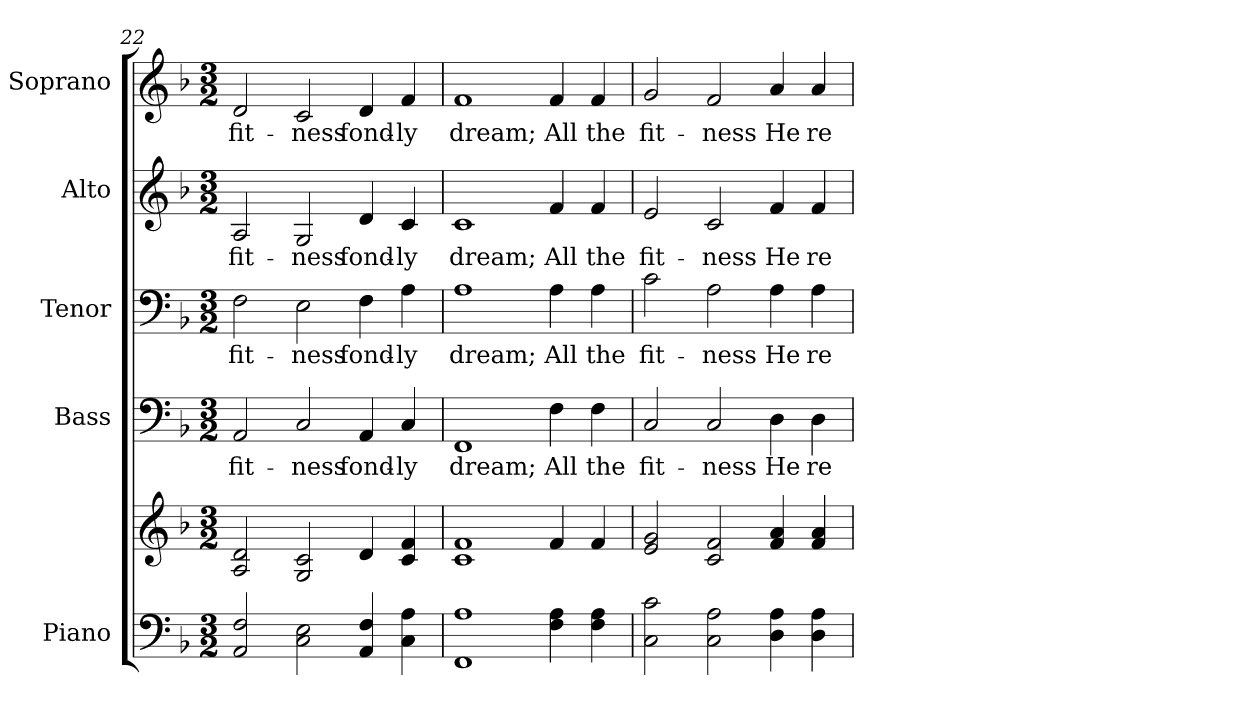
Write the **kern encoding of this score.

**kern	**kern	**kern	**text	**kern	**text	**kern	**text	**kern	**text
*part5	*part5	*part4	*part4	*part3	*part3	*part2	*part2	*part1	*part1
*staff6	*staff5	*staff4	*staff4	*staff3	*staff3	*staff2	*staff2	*staff1	*staff1
*I"Piano	*	*I"Bass	*	*I"Tenor	*	*I"Alto	*	*I"Soprano	*
*I'Pno.	*	*I'B.	*	*I'T.	*	*I'A.	*	*I'S.	*
*clefF4	*clefG2	*clefF4	*	*clefF4	*	*clefG2	*	*clefG2	*
*k[b-]	*k[b-]	*k[b-]	*	*k[b-]	*	*k[b-]	*	*k[b-]	*
*F:	*F:	*F:	*	*F:	*	*F:	*	*F:	*
*M3/2	*M3/2	*M3/2	*	*M3/2	*	*M3/2	*	*M3/2	*
=22	=22	=22	=22	=22	=22	=22	=22	=22	=22
!	!	!	!LO:LY:b:color=#000000	!	!	!	!	!	!
!	!	!	!	!	!LO:LY:b:color=#000000	!	!	!	!
!	!	!	!	!	!	!	!LO:LY:b:color=#000000	!	!
!	!	!	!	!	!	!	!	!	!LO:LY:b:color=#000000
2AAi/ 2Fi	2Ai/ 2di	2AAi/	fit-	2Fi\	fit-	2Ai/	fit-	2di/	fit-
!	!	!	!LO:LY:b:color=#000000	!	!	!	!	!	!
!	!	!	!	!	!LO:LY:b:color=#000000	!	!	!	!
!	!	!	!	!	!	!	!LO:LY:b:color=#000000	!	!
!	!	!	!	!	!	!	!	!	!LO:LY:b:color=#000000
2Ci\ 2Ei	2Gi/ 2ci	2Ci/	-ness	2Ei\	-ness	2Gi/	-ness	2ci/	-ness
!	!	!	!LO:LY:b:color=#000000	!	!	!	!	!	!
!	!	!	!	!	!LO:LY:b:color=#000000	!	!	!	!
!	!	!	!	!	!	!	!LO:LY:b:color=#000000	!	!
!	!	!	!	!	!	!	!	!	!LO:LY:b:color=#000000
4AAi/ 4Fi	4di/	4AAi/	fond-	4Fi\	fond-	4di/	fond-	4di/	fond-
!	!	!	!LO:LY:b:color=#000000	!	!	!	!	!	!
!	!	!	!	!	!LO:LY:b:color=#000000	!	!	!	!
!	!	!	!	!	!	!	!LO:LY:b:color=#000000	!	!
!	!	!	!	!	!	!	!	!	!LO:LY:b:color=#000000
4Ci\ 4Ai	4ci/ 4fi	4Ci/	-ly	4Ai\	-ly	4ci/	-ly	4fi/	-ly
!!LO:PB:g=z
=23	=23	=23	=23	=23	=23	=23	=23	=23	=23
!	!	!	!LO:LY:b:color=#000000	!	!	!	!	!	!
!	!	!	!	!	!LO:LY:b:color=#000000	!	!	!	!
!	!	!	!	!	!	!	!LO:LY:b:color=#000000	!	!
!	!	!	!	!	!	!	!	!	!LO:LY:b:color=#000000
1FFi 1Ai	1ci 1fi	1FFi	dream;	1Ai	dream;	1ci	dream;	1fi	dream;
!	!	!	!LO:LY:b:color=#000000	!	!	!	!	!	!
!	!	!	!	!	!LO:LY:b:color=#000000	!	!	!	!
!	!	!	!	!	!	!	!LO:LY:b:color=#000000	!	!
!	!	!	!	!	!	!	!	!	!LO:LY:b:color=#000000
4Fi\ 4Ai	4fi/	4Fi\	All	4Ai\	All	4fi/	All	4fi/	All
!	!	!	!LO:LY:b:color=#000000	!	!	!	!	!	!
!	!	!	!	!	!LO:LY:b:color=#000000	!	!	!	!
!	!	!	!	!	!	!	!LO:LY:b:color=#000000	!	!
!	!	!	!	!	!	!	!	!	!LO:LY:b:color=#000000
4Fi\ 4Ai	4fi/	4Fi\	the	4Ai\	the	4fi/	the	4fi/	the
=24	=24	=24	=24	=24	=24	=24	=24	=24	=24
!	!	!	!LO:LY:b:color=#000000	!	!	!	!	!	!
!	!	!	!	!	!LO:LY:b:color=#000000	!	!	!	!
!	!	!	!	!	!	!	!LO:LY:b:color=#000000	!	!
!	!	!	!	!	!	!	!	!	!LO:LY:b:color=#000000
2Ci\ 2ci	2ei/ 2gi	2Ci/	fit-	2ci\	fit-	2ei/	fit-	2gi/	fit-
!	!	!	!LO:LY:b:color=#000000	!	!	!	!	!	!
!	!	!	!	!	!LO:LY:b:color=#000000	!	!	!	!
!	!	!	!	!	!	!	!LO:LY:b:color=#000000	!	!
!	!	!	!	!	!	!	!	!	!LO:LY:b:color=#000000
2Ci\ 2Ai	2ci/ 2fi	2Ci/	-ness	2Ai\	-ness	2ci/	-ness	2fi/	-ness
!	!	!	!LO:LY:b:color=#000000	!	!	!	!	!	!
!	!	!	!	!	!LO:LY:b:color=#000000	!	!	!	!
!	!	!	!	!	!	!	!LO:LY:b:color=#000000	!	!
!	!	!	!	!	!	!	!	!	!LO:LY:b:color=#000000
4Di\ 4Ai	4fi/ 4ai	4Di\	He	4Ai\	He	4fi/	He	4ai/	He
!	!	!	!LO:LY:b:color=#000000	!	!	!	!	!	!
!	!	!	!	!	!LO:LY:b:color=#000000	!	!	!	!
!	!	!	!	!	!	!	!LO:LY:b:color=#000000	!	!
!	!	!	!	!	!	!	!	!	!LO:LY:b:color=#000000
4Di\ 4Ai	4fi/ 4ai	4Di\	re-	4Ai\	re-	4fi/	re-	4ai/	re-
=	=	=	=	=	=	=	=	=	=
*-	*-	*-	*-	*-	*-	*-	*-	*-	*-
